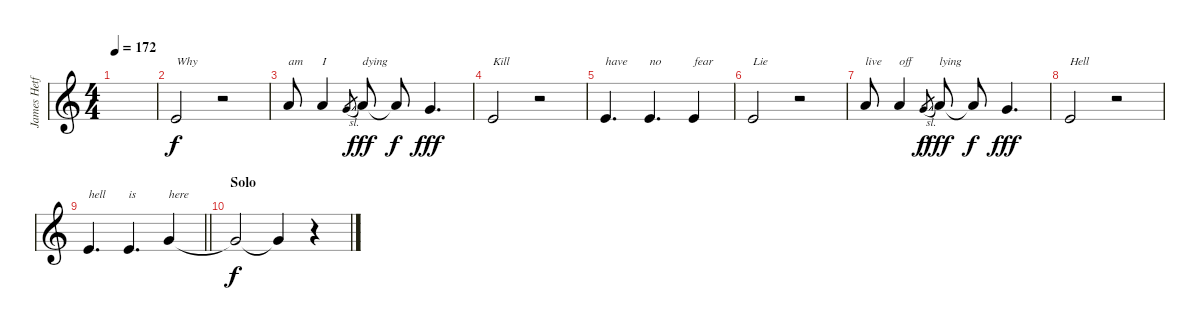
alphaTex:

\track ("James Hetfield (Vocal)" "James Hetf") {instrument lead6voice}
\staff {score}
\tuning (E4 B3 G3 D3 A2 E2) {hide}
\ts (4 4)
\tempo 172
\clef g2
\ks c
|
5.2.2{txt "Why"} r.2 |
5.1.8{txt "am"} 5.1.4{txt "I"} 3.1{sl}.8{gr dy f} 5.1.8{txt "dying" dy fff} 5.1{t}.8{dy f} 3.1.4{d dy fff} |
5.2.2{txt "Kill"} r.2 |
5.2.4{d txt "have"} 5.2.4{d txt "no"} 5.2.4{txt "fear"} |
5.2.2{txt "Lie"} r.2 |
5.1.8{txt "live"} 5.1.4{txt "off"} 3.1{sl}.8{gr dy f} 5.1.8{txt "lying" dy fff} 5.1{t}.8{dy f} 3.1.4{d dy fff} |
5.2.2{txt "Hell"} r.2 |
\barLineRight lightlight
5.2.4{d txt "hell"} 5.2.4{d txt "is"} 3.1.4{txt "here"} |
\section ("" "Solo")
3.1{t}.2{dy f} 3.1{t}.4 r.4
